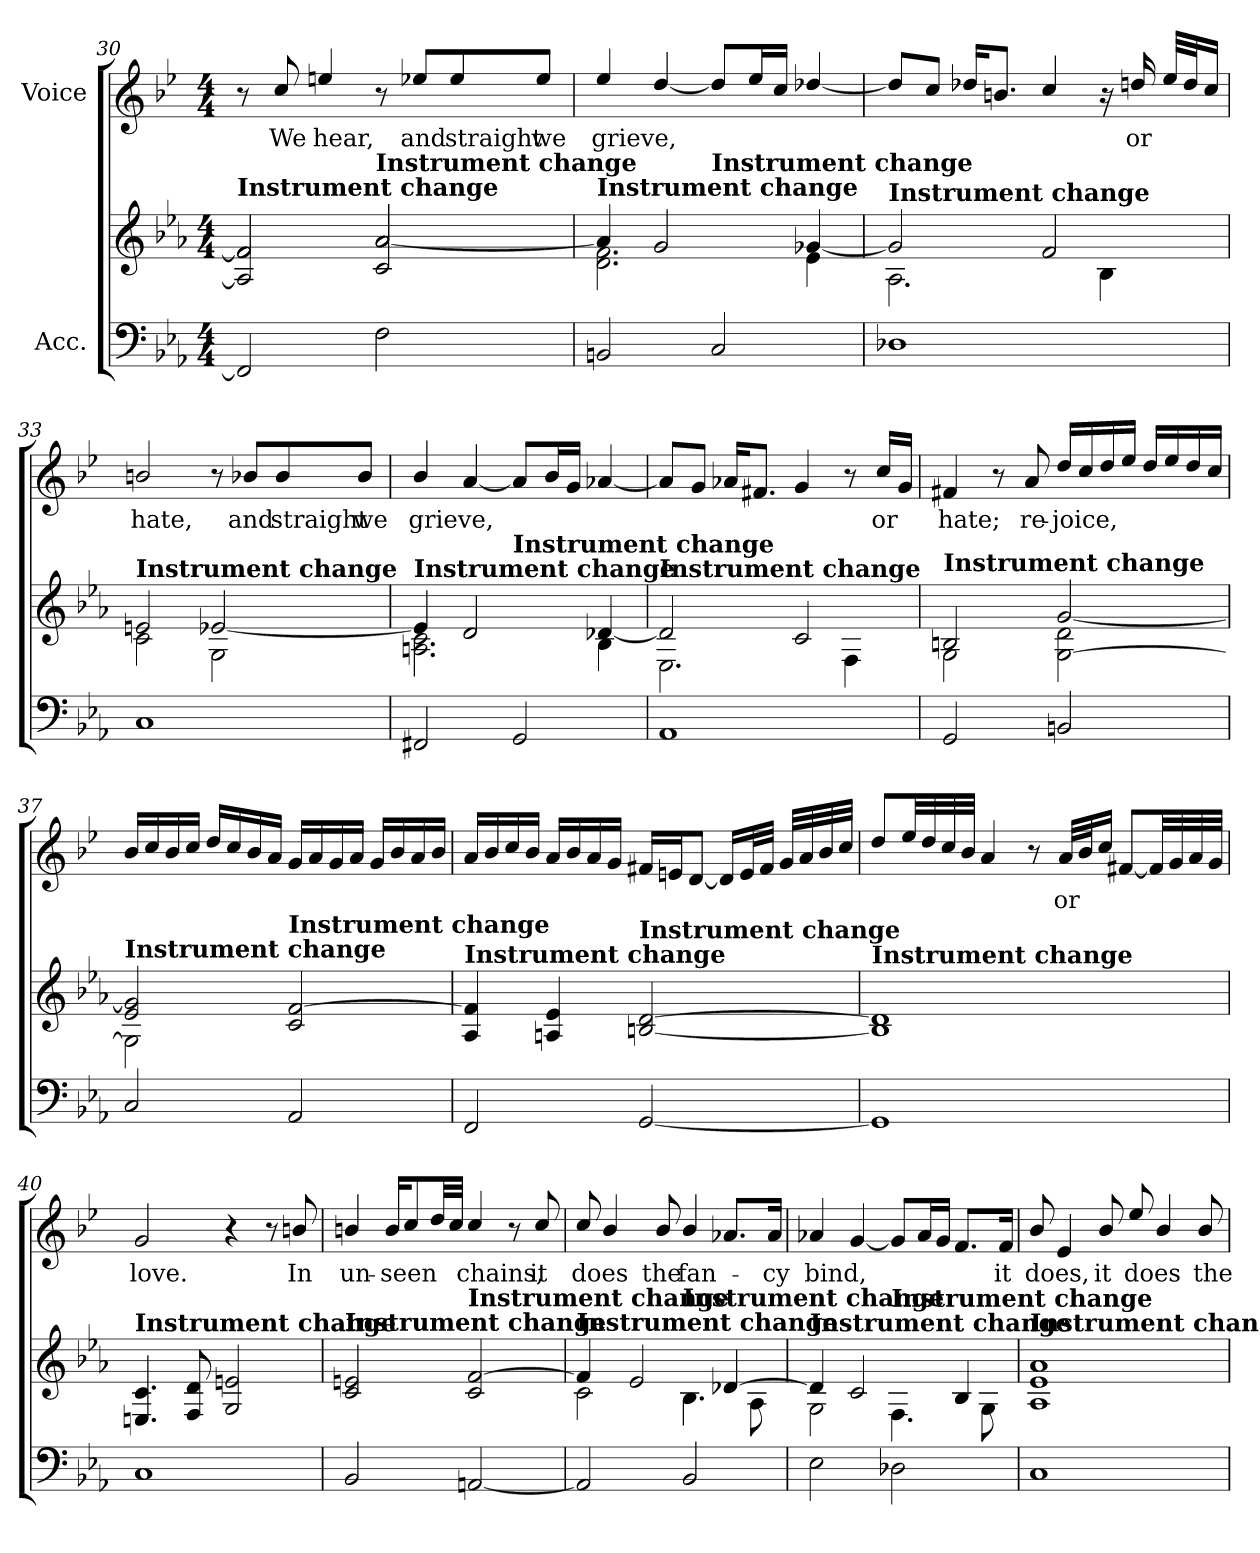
**kern	**kern	**kern	**text
*part2	*part2	*part1	*part1
*staff3	*staff2	*staff1	*staff1
*I"Acc.	*	*I"Voice	*
*clefF4	*clefG2	*clefG2	*
*	*	*ITrd4c7	*
*k[b-e-a-]	*k[b-e-a-]	*k[b-e-a-]	*
*E-:	*E-:	*E-:	*
*M4/4	*M4/4	*M4/4	*
=30	=30	=30	=30
*	*^	*	*
!	!LO:TX:a:B:t=Instrument change	!	!	!
2FF/]	2A/] 2f/]	2f/	8r	.
!	!	!	!	!LO:LY:b
.	.	.	8f/	We
!	!	!	!	!LO:LY:b
.	.	.	4an/	hear,
!	!LO:TX:a:B:t=Instrument change	!	!	!
2F\	2c/ 2a-/	[2a-/	8r	.
!	!	!	!	!LO:LY:b
.	.	.	8a-X/L	and
!	!	!	!	!LO:LY:b
.	.	.	8a-/	straight
!	!	!	!	!LO:LY:b
.	.	.	8a-/J	we
=31	=31	=31	=31	=31
!	!LO:TX:a:B:t=Instrument change	!	!	!
!	!	!	!	!LO:LY:b
*	*	*^	*	*
2BBn/	2.d\ 2.f\	4a-/]	2ryy	4a-/	grieve,
.	.	2g/	.	[4g/	.
!	!	!	!LO:TX:a:B:t=Instrument change	!	!
2C/	.	.	2ryy	8g/L]	.
.	.	.	.	16a-/L	.
.	.	.	.	16f/JJ	.
.	4e-\	[4g-X/	.	[4g-X/	.
!!LO:LB:g=z
=32	=32	=32	=32	=32	=32
!	!LO:TX:a:B:t=Instrument change	!	!	!	!
*	*	*v	*v	*	*
1D-X	2.A-\	2g-/]	8g-/L]	.
.	.	.	8f/J	.
.	.	.	16g-X/KL	.
.	.	.	8.en/J	.
.	.	2f/	4f/	.
.	4B-\	.	16r	.
!	!	!	!	!LO:LY:b
.	.	.	16gn/	or
.	.	.	32a-/LLL	.
.	.	.	32g/J	.
.	.	.	16f/JJ	.
=33	=33	=33	=33	=33
!	!LO:TX:a:B:t=Instrument change	!	!	!
!	!	!	!	!LO:LY:b
1C	2c\	2en/	2en/	hate,
.	2G\	[2e-X/	8r	.
!	!	!	!	!LO:LY:b
.	.	.	8e-X/L	and
!	!	!	!	!LO:LY:b
.	.	.	8e-/	straight
!	!	!	!	!LO:LY:b
.	.	.	8e-/J	we
=34	=34	=34	=34	=34
!	!LO:TX:a:B:t=Instrument change	!	!	!
!	!	!	!	!LO:LY:b
*	*	*^	*	*
2FF#X/	2.An\ 2.c\	4e-/]	2ryy	4e-/	grieve,
.	.	2d/	.	[4d/	.
!	!	!	!LO:TX:a:B:t=Instrument change	!	!
2GG/	.	.	2ryy	8d/L]	.
.	.	.	.	16e-/L	.
.	.	.	.	16c/JJ	.
.	4B-\	[4d-X/	.	[4d-X/	.
!!LO:PB:g=z
=35	=35	=35	=35	=35	=35
!	!LO:TX:a:B:t=Instrument change	!	!	!	!
*	*	*v	*v	*	*
1AA-	2.E-\	2d-/]	8d-/L]	.
.	.	.	8c/J	.
.	.	.	16d-X/KL	.
.	.	.	8.Bn/J	.
.	.	2c/	4c/	.
.	4F\	.	8r	.
!	!	!	!	!LO:LY:b
.	.	.	16f/LL	or
.	.	.	16c/JJ	.
=36	=36	=36	=36	=36
!	!LO:TX:a:B:t=Instrument change	!	!	!
!	!	!	!	!LO:LY:b
2GG/	2G\	2Bn/	4Bn/	hate;
.	.	.	8r	.
!	!	!	!	!LO:LY:b
.	.	.	8d/	re-
!	!	!	!	!LO:LY:b
2BBn/	[2G\ 2d\	[2g/	16g/LL	-joice,
.	.	.	16f/	.
.	.	.	16g/	.
.	.	.	16a-/JJ	.
.	.	.	16g/LL	.
.	.	.	16a-/	.
.	.	.	16g/	.
.	.	.	16f/JJ	.
=37	=37	=37	=37	=37
!	!LO:TX:a:B:t=Instrument change	!	!	!
2C/	2G\]	2e-/ 2g/]	16e-/LL	.
.	.	.	16f/	.
.	.	.	16e-/	.
.	.	.	16f/JJ	.
.	.	.	16g/LL	.
.	.	.	16f/	.
.	.	.	16e-/	.
.	.	.	16d/JJ	.
!	!LO:TX:a:B:t=Instrument change	!	!	!
2AA-/	2c/ [2f/	2ryy	16c/LL	.
.	.	.	16d/	.
.	.	.	16c/	.
.	.	.	16d/JJ	.
.	.	.	16c/LL	.
.	.	.	16e-/	.
.	.	.	16d/	.
.	.	.	16e-/JJ	.
*	*v	*v	*	*
!!LO:LB:g=z
=38	=38	=38	=38
!	!LO:TX:a:B:t=Instrument change	!	!
2FF/	4A-/ 4f/]	16d/LL	.
.	.	16e-/	.
.	.	16f/	.
.	.	16e-/JJ	.
.	4An/ 4e-/	16d/LL	.
.	.	16e-/	.
.	.	16d/	.
.	.	16c/JJ	.
!	!LO:TX:a:B:t=Instrument change	!	!
[2GG/	[2Bn/ [2d/	16Bn/LL	.
.	.	16An/J	.
.	.	[8G/J	.
.	.	16G/LL]	.
.	.	32A/L	.
.	.	32B/JJJ	.
.	.	32c/LLL	.
.	.	32d/	.
.	.	32e-/	.
.	.	32f/JJJ	.
=39	=39	=39	=39
!	!LO:TX:a:B:t=Instrument change	!	!
1GG]	1B] 1d]	8g/L	.
.	.	32a-/LL	.
.	.	32g/	.
.	.	32f/	.
.	.	32e-/JJJ	.
.	.	4d/	.
.	.	8r	.
!	!	!	!LO:LY:b
.	.	32d/LLL	or
.	.	32e-/J	.
.	.	16f/JJ	.
.	.	[8Bn/L	.
.	.	32B/LL]	.
.	.	32c/	.
.	.	32d/	.
.	.	32c/JJJ	.
!!LO:LB:g=z
=40	=40	=40	=40
!	!LO:TX:a:B:t=Instrument change	!	!
!	!	!	!LO:LY:b
1C	4.En/ 4.c/	2c/	love.
.	8F/ 8d/	.	.
.	2G/ 2en/	4r	.
.	.	8r	.
!	!	!	!LO:LY:b
.	.	8en/	In
=41	=41	=41	=41
!	!LO:TX:a:B:t=Instrument change	!	!
!	!	!	!LO:LY:b
2BB-/	2c/ 2en/	4en/	un-
!	!	!	!LO:LY:b
.	.	16e/KL	-seen
.	.	8f/	.
.	.	32g/LL	.
.	.	32f/JJJ	.
!	!LO:TX:a:B:t=Instrument change	!	!
!	!	!	!LO:LY:b
[2AAn/	2c/ [2f/	4f/	chains,
.	.	8r	.
!	!	!	!LO:LY:b
.	.	8f/	it
=42	=42	=42	=42
*	*^	*	*
!	!LO:TX:a:B:t=Instrument change	!	!	!
!	!	!	!	!LO:LY:b
2AA/]	4f/]	2c\	8f/	does
.	.	.	4e-/	.
.	2e-/	.	.	.
!	!	!	!	!LO:LY:b
.	.	.	8e-/	the
!	!	!LO:TX:a:B:t=Instrument change	!	!
!	!	!	!	!LO:LY:b
2BB-/	.	4.B-\	4e-/	fan-
.	[4d-X/	.	8.d-X/L	.
.	.	8A-\	.	.
!	!	!	!	!LO:LY:b
.	.	.	16d-/Jk	-cy
=43	=43	=43	=43	=43
!	!LO:TX:a:B:t=Instrument change	!	!	!
!	!	!	!	!LO:LY:b
2E-\	4d-/]	2G\	4d-X/	bind,
.	2c/	.	[4c/	.
!	!	!LO:TX:a:B:t=Instrument change	!	!
2D-X\	.	4.F\	8c/L]	.
.	.	.	16d-/L	.
.	.	.	16c/JJ	.
.	4B-/	.	8.B-/L	.
.	.	8G\	.	.
!	!	!	!	!LO:LY:b
.	.	.	16B-/Jk	it
!!LO:PB:g=z
=44	=44	=44	=44	=44
!	!LO:TX:a:B:t=Instrument change	!	!	!
!	!	!	!	!LO:LY:b
1C	1e- 1a-	1A-	8e-/	does,
.	.	.	4A-/	.
!	!	!	!	!LO:LY:b
.	.	.	8e-/	it
!	!	!	!	!LO:LY:b
.	.	.	8a-/	does
.	.	.	4e-/	.
!	!	!	!	!LO:LY:b
.	.	.	8e-/	the
*	*v	*v	*	*
=	=	=	=
*-	*-	*-	*-
